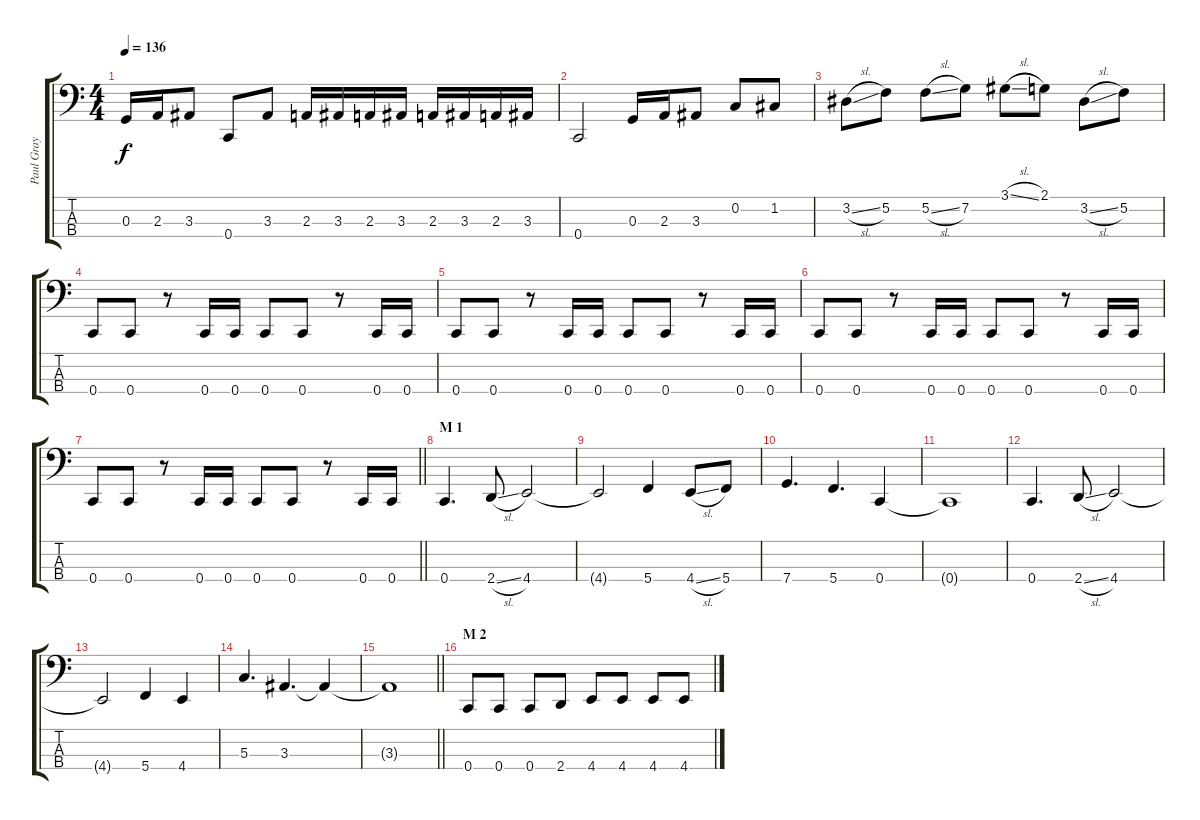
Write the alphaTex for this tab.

\track ("Paul Gray" "Paul Gray") {instrument electricbasspick}
\staff {score tabs}
\tuning (F2 C2 G1 C1) {hide}
\ts (4 4)
\tempo 136
\clef f4
\ks c
0.3.16{dy f} 2.3.16 3.3.8 0.4.8 3.3.8 2.3.16 3.3.16 2.3.16 3.3.16 2.3.16 3.3.16 2.3.16 3.3.16 |
0.4.2 0.3.16 2.3.16 3.3.8 0.2.8 1.2.8 |
3.2{sl}.8 5.2.8 5.2{sl}.8 7.2.8 3.1{sl}.8 2.1.8 3.2{sl}.8 5.2.8 |
0.4.8 0.4.8 r.8 0.4.16 0.4.16 0.4.8 0.4.8 r.8 0.4.16 0.4.16 |
0.4.8 0.4.8 r.8 0.4.16 0.4.16 0.4.8 0.4.8 r.8 0.4.16 0.4.16 |
0.4.8 0.4.8 r.8 0.4.16 0.4.16 0.4.8 0.4.8 r.8 0.4.16 0.4.16 |
\barLineRight lightlight
0.4.8 0.4.8 r.8 0.4.16 0.4.16 0.4.8 0.4.8 r.8 0.4.16 0.4.16 |
\section ("" "M 1")
0.4.4{d} 2.4{sl}.8 4.4.2 |
4.4{t}.2 5.4.4 4.4{sl}.8 5.4.8 |
7.4.4{d} 5.4.4{d} 0.4.4 |
0.4{t}.1 |
0.4.4{d} 2.4{sl}.8 4.4.2 |
4.4{t}.2 5.4.4 4.4.4 |
5.3.4{d} 3.3.4{d} 3.3{t}.4 |
\barLineRight lightlight
3.3{t}.1 |
\section ("" "M 2")
0.4.8 0.4.8 0.4.8 2.4.8 4.4.8 4.4.8 4.4.8 4.4.8
